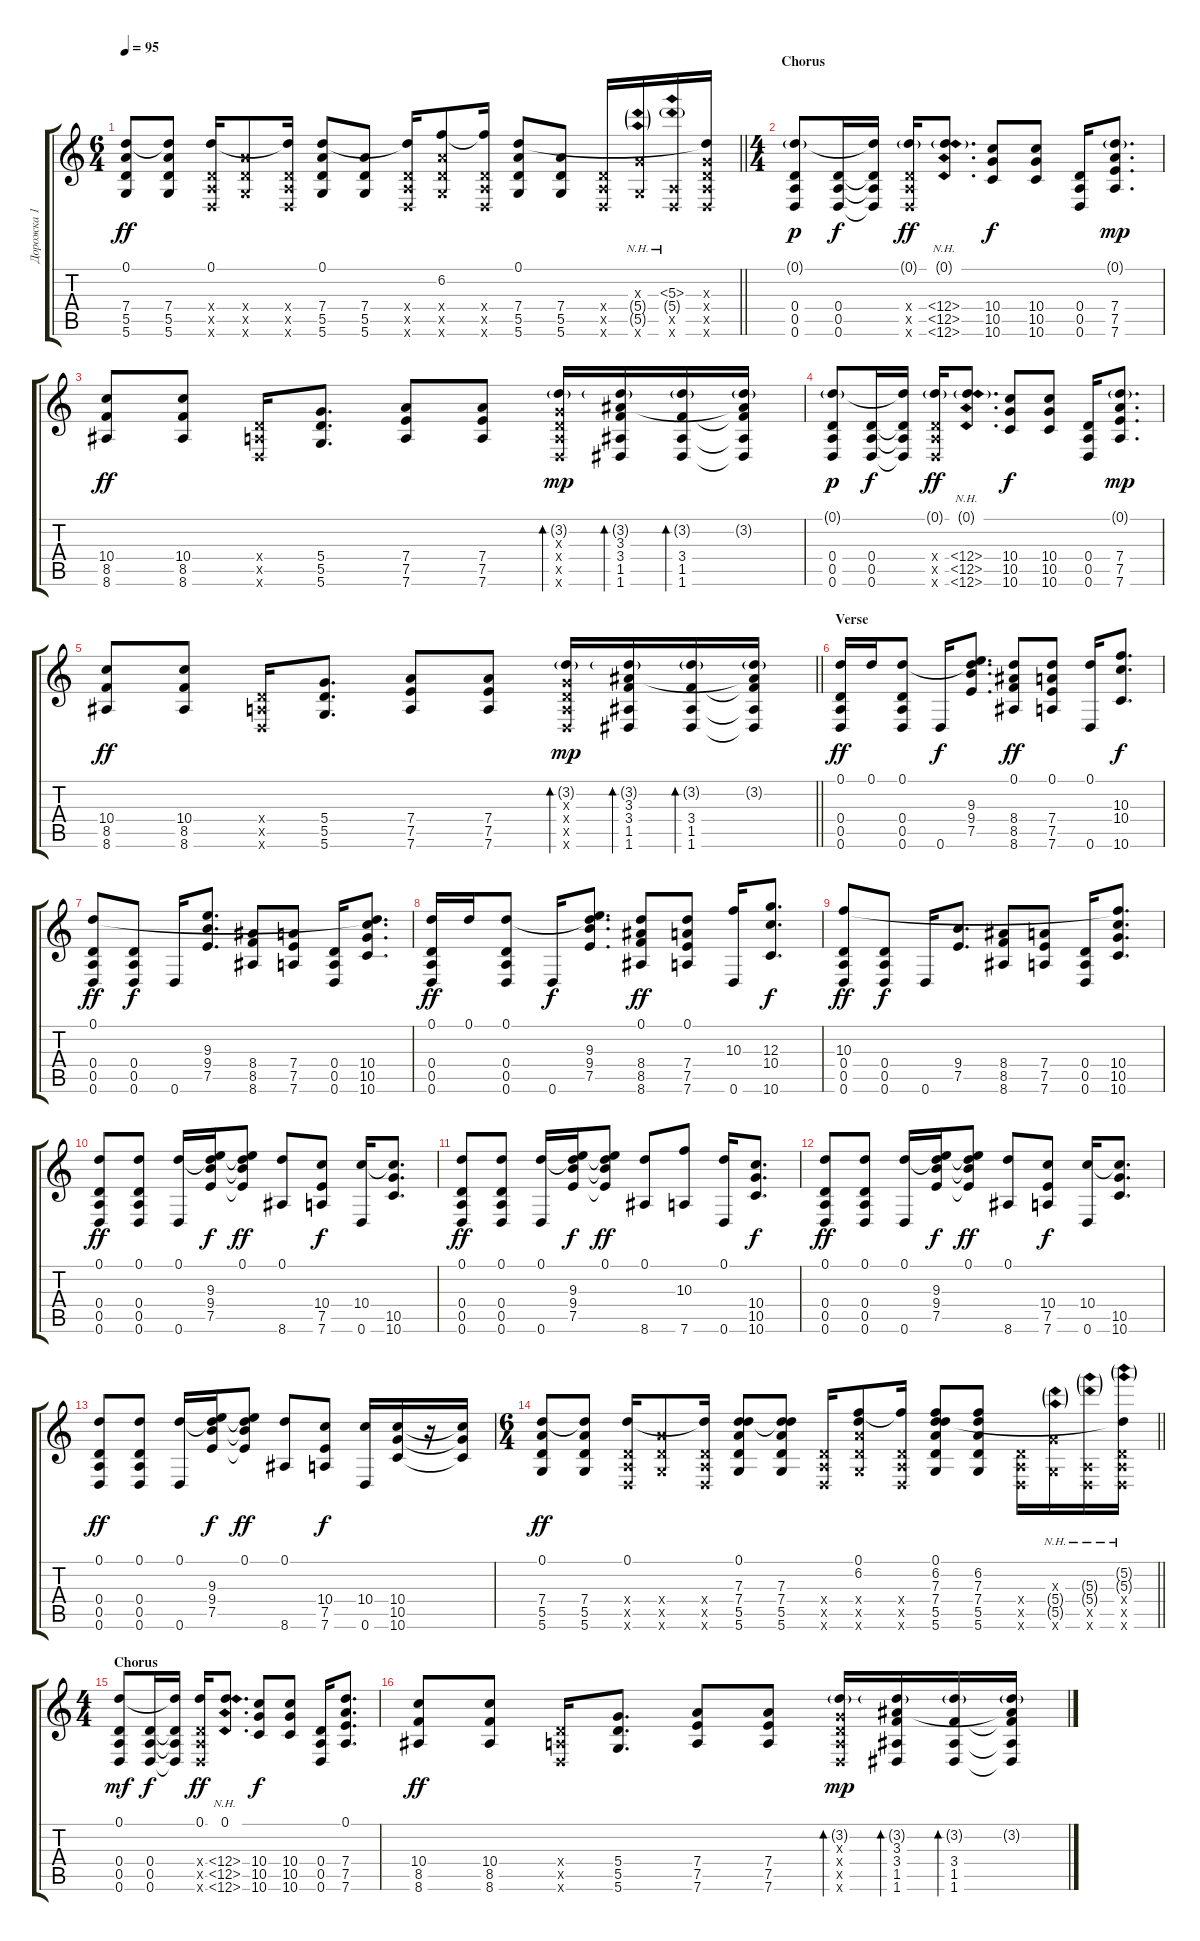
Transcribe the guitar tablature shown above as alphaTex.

\track ("Дорожка 1" "Дорожка 1") {instrument acousticguitarnylon}
\staff {score tabs}
\tuning (D4 B3 G3 D3 A2 D2) {hide}
\ts (6 4)
\tempo 95
\clef g2
\barLineRight lightlight
\ks c
(0.1 7.4 5.5 5.6).8{dy ff} (0.1{t} 7.4 5.5 5.6).8 (0.1 0.4{x} 0.5{x} 0.6{x}).16 (7.4{x} 5.5{x} 5.6{x}).8 (0.1{t} 0.4{x} 0.5{x} 0.6{x}).16 (0.1 7.4 5.5 5.6).8 (7.4 5.5 5.6).8 (0.1{t} 0.4{x} 0.5{x} 0.6{x}).16 (6.2 7.4{x} 5.5{x} 5.6{x}).8 (6.2{t} 0.4{x} 0.5{x} 0.6{x}).16 (0.1 7.4 5.5 5.6).8 (7.4 5.5 5.6).8 (0.4{x} 0.5{x} 0.6{x}).16 (0.3{x} 5.4{nh g} 5.5{nh g} 5.6{x}).16 (5.3{nh} 5.4{nh g} 0.5{x} 0.6{x}).16 (0.1{t} 0.3{x} 0.4{x} 0.5{x} 0.6{x}).16 |
\ts (4 4)
\section ("" "Chorus")
(0.1{g} 0.4 0.5 0.6).8{dy p} (0.4 0.5 0.6).16{dy f} (0.1{t} 0.4{t} 0.5{t} 0.6{t}).16 (0.1{g} 0.4{x} 0.5{x} 0.6{x}).16{dy ff} (0.1{g} 12.4{nh} 12.5{nh} 12.6{nh}).8{d} (10.4 10.5 10.6).8{dy f} (10.4 10.5 10.6).8 (0.4 0.5 0.6).16 (0.1{g} 7.4 7.5 7.6).8{d dy mp} |
(10.4 8.5 8.6).8{dy ff} (10.4 8.5 8.6).8 (0.4{x} 0.5{x} 0.6{x}).16 (5.4 5.5 5.6).8{d} (7.4 7.5 7.6).8 (7.4 7.5 7.6).8 (3.2{g} 0.3{x} 0.4{x} 0.5{x} 0.6{x}).16{bd 60 dy mp} (3.2{g} 3.3 3.4 1.5 1.6).16{bd 60} (3.2{g} 3.4 1.5 1.6).16{bd 60} (3.2{g} 3.3{t} 3.4{t} 1.5{t} 1.6{t}).16 |
(0.1{g} 0.4 0.5 0.6).8{dy p} (0.4 0.5 0.6).16{dy f} (0.1{t} 0.4{t} 0.5{t} 0.6{t}).16 (0.1{g} 0.4{x} 0.5{x} 0.6{x}).16{dy ff} (0.1{g} 12.4{nh} 12.5{nh} 12.6{nh}).8{d} (10.4 10.5 10.6).8{dy f} (10.4 10.5 10.6).8 (0.4 0.5 0.6).16 (0.1{g} 7.4 7.5 7.6).8{d dy mp} |
\barLineRight lightlight
(10.4 8.5 8.6).8{dy ff} (10.4 8.5 8.6).8 (0.4{x} 0.5{x} 0.6{x}).16 (5.4 5.5 5.6).8{d} (7.4 7.5 7.6).8 (7.4 7.5 7.6).8 (3.2{g} 0.3{x} 0.4{x} 0.5{x} 0.6{x}).16{bd 60 dy mp} (3.2{g} 3.3 3.4 1.5 1.6).16{bd 60} (3.2{g} 3.4 1.5 1.6).16{bd 60} (3.2{g} 3.3{t} 3.4{t} 1.5{t} 1.6{t}).16 |
\section ("" "Verse")
(0.1 0.4 0.5 0.6).16{dy ff} 0.1.16 (0.1 0.4 0.5 0.6).8 0.6.16{dy f} (0.1{t} 9.3 9.4 7.5).8{d} (0.1 8.4 8.5 8.6).8{dy ff} (0.1 7.4 7.5 7.6).8 (0.1 0.6).16 (10.3 10.4 10.6).8{d dy f} |
(0.1 0.4 0.5 0.6).8{dy ff} (0.4 0.5 0.6).8{dy f} 0.6.16 (9.3 9.4 7.5).8{d} (8.4 8.5 8.6).8 (7.4 7.5 7.6).8 (0.4 0.5 0.6).16 (0.1{t} 10.4 10.5 10.6).8{d} |
(0.1 0.4 0.5 0.6).16{dy ff} 0.1.16 (0.1 0.4 0.5 0.6).8 0.6.16{dy f} (0.1{t} 9.3 9.4 7.5).8{d} (0.1 8.4 8.5 8.6).8{dy ff} (0.1 7.4 7.5 7.6).8 (10.3 0.6).16 (12.3 10.4 10.6).8{d dy f} |
(10.3 0.4 0.5 0.6).8{dy ff} (0.4 0.5 0.6).8{dy f} 0.6.16 (9.4 7.5).8{d} (8.4 8.5 8.6).8 (7.4 7.5 7.6).8 (0.4 0.5 0.6).16 (10.3{t} 10.4 10.5 10.6).8{d} |
(0.1 0.4 0.5 0.6).8{dy ff} (0.1 0.4 0.5 0.6).8 (0.1 0.6).16 (0.1{t} 9.3 9.4 7.5).16{dy f} (0.1 9.3{t} 9.4{t} 7.5{t}).8{dy ff} (0.1 8.6).8 (10.4 7.5 7.6).8{dy f} (10.4 0.6).16 (10.4{t} 10.5 10.6).8{d} |
(0.1 0.4 0.5 0.6).8{dy ff} (0.1 0.4 0.5 0.6).8 (0.1 0.6).16 (0.1{t} 9.3 9.4 7.5).16{dy f} (0.1 9.3{t} 9.4{t} 7.5{t}).8{dy ff} (0.1 8.6).8 (10.3 7.6).8 (0.1 0.6).16 (10.4 10.5 10.6).8{d dy f} |
(0.1 0.4 0.5 0.6).8{dy ff} (0.1 0.4 0.5 0.6).8 (0.1 0.6).16 (0.1{t} 9.3 9.4 7.5).16{dy f} (0.1 9.3{t} 9.4{t} 7.5{t}).8{dy ff} (0.1 8.6).8 (10.4 7.5 7.6).8{dy f} (10.4 0.6).16 (10.4{t} 10.5 10.6).8{d} |
(0.1 0.4 0.5 0.6).8{dy ff} (0.1 0.4 0.5 0.6).8 (0.1 0.6).16 (0.1{t} 9.3 9.4 7.5).16{dy f} (0.1 9.3{t} 9.4{t} 7.5{t}).8{dy ff} (0.1 8.6).8 (10.4 7.5 7.6).8{dy f} (10.4 0.6).16 (10.4 10.5 10.6).16 r.16 (10.4{t} 10.5{t} 10.6{t}).16 |
\ts (6 4)
\barLineRight lightlight
(0.1 7.4 5.5 5.6).8{dy ff} (0.1{t} 7.4 5.5 5.6).8 (0.1 0.4{x} 0.5{x} 0.6{x}).16 (7.4{x} 5.5{x} 5.6{x}).8 (0.1{t} 0.4{x} 0.5{x} 0.6{x}).16 (0.1 7.3 7.4 5.5 5.6).8 (0.1{t} 7.3 7.4 5.5 5.6).8 (0.4{x} 0.5{x} 0.6{x}).16 (0.1 6.2 7.4{x} 5.5{x} 5.6{x}).8 (6.2{t} 0.4{x} 0.5{x} 0.6{x}).16 (0.1 6.2 7.3 7.4 5.5 5.6).8 (6.2 7.3 7.4 5.5 5.6).8 (0.4{x} 0.5{x} 0.6{x}).16 (0.3{x} 5.4{nh g} 5.5{nh g} 5.6{x}).16 (5.3{nh g} 5.4{nh g} 0.5{x} 0.6{x}).16 (0.1{t} 5.2{nh g} 5.3{nh g} 0.4{x} 0.5{x} 0.6{x}).16 |
\ts (4 4)
\section ("" "Chorus")
(0.1 0.4 0.5 0.6).8{dy mf} (0.4 0.5 0.6).16{dy f} (0.1{t} 0.4{t} 0.5{t} 0.6{t}).16 (0.1 0.4{x} 0.5{x} 0.6{x}).16{dy ff} (0.1 12.4{nh} 12.5{nh} 12.6{nh}).8{d} (10.4 10.5 10.6).8{dy f} (10.4 10.5 10.6).8 (0.4 0.5 0.6).16 (0.1 7.4 7.5 7.6).8{d} |
(10.4 8.5 8.6).8{dy ff} (10.4 8.5 8.6).8 (0.4{x} 0.5{x} 0.6{x}).16 (5.4 5.5 5.6).8{d} (7.4 7.5 7.6).8 (7.4 7.5 7.6).8 (3.2{g} 0.3{x} 0.4{x} 0.5{x} 0.6{x}).16{bd 60 dy mp} (3.2{g} 3.3 3.4 1.5 1.6).16{bd 60} (3.2{g} 3.4 1.5 1.6).16{bd 60} (3.2{g} 3.3{t} 3.4{t} 1.5{t} 1.6{t}).16
